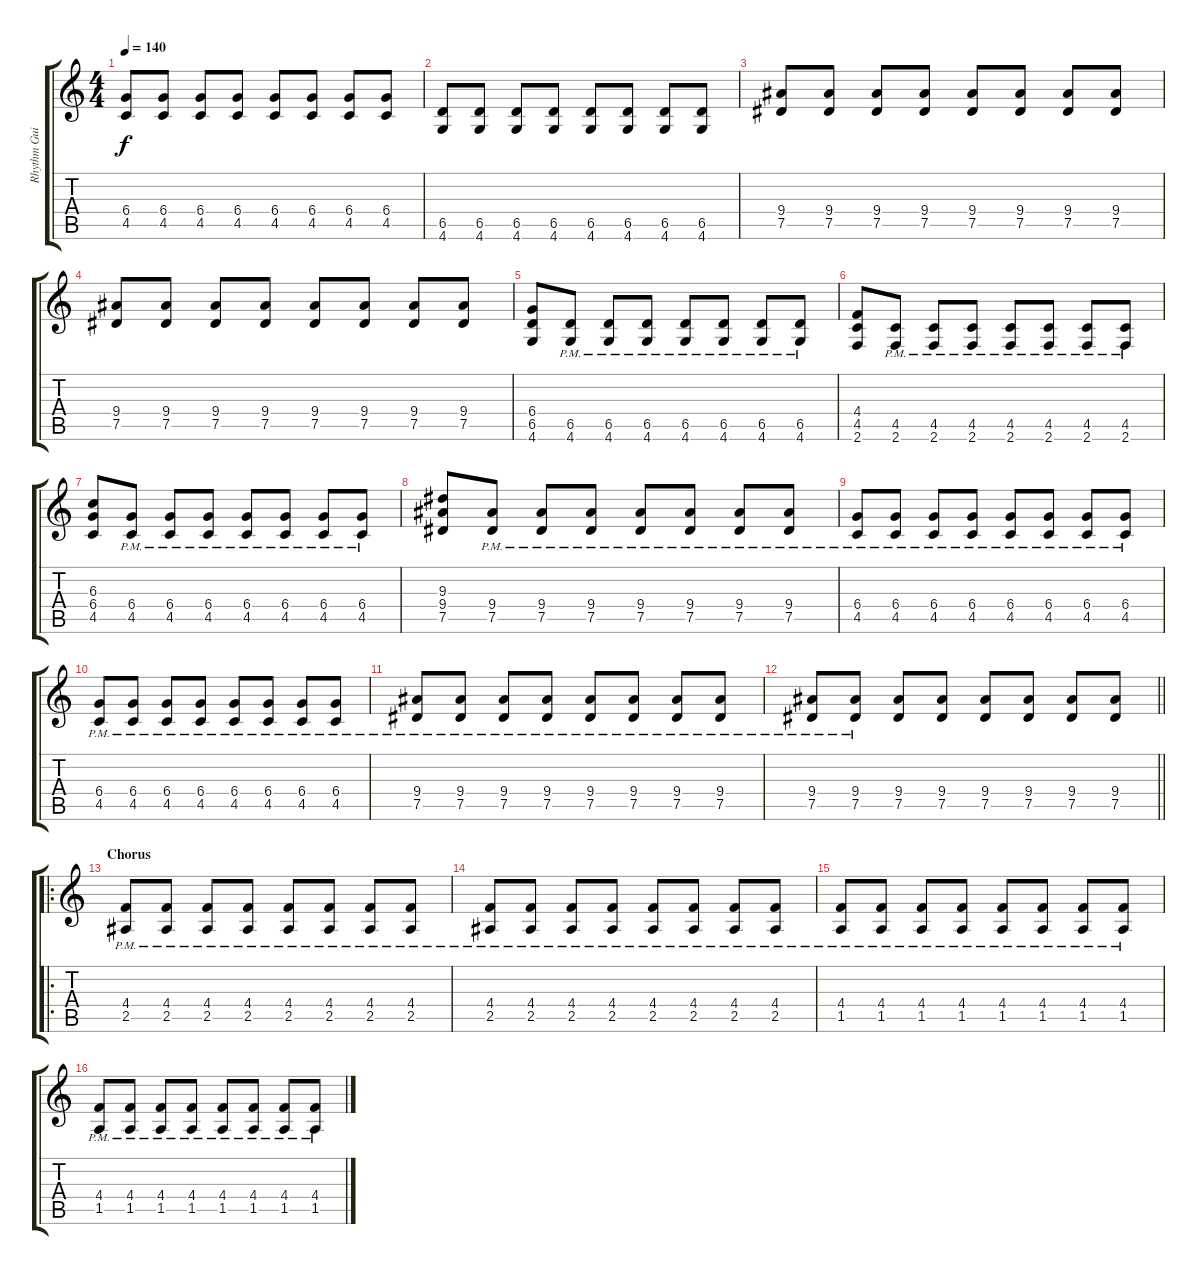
\track ("Rhythm Guitar" "Rhythm Gui") {instrument distortionguitar}
\staff {score tabs}
\tuning (Eb4 Bb3 Gb3 Db3 Ab2 Eb2) {hide}
\ts (4 4)
\tempo 140
\clef g2
\ks c
(6.4 4.5).8{dy f} (6.4 4.5).8 (6.4 4.5).8 (6.4 4.5).8 (6.4 4.5).8 (6.4 4.5).8 (6.4 4.5).8 (6.4 4.5).8 |
(6.5 4.6).8 (6.5 4.6).8 (6.5 4.6).8 (6.5 4.6).8 (6.5 4.6).8 (6.5 4.6).8 (6.5 4.6).8 (6.5 4.6).8 |
(9.4 7.5).8 (9.4 7.5).8 (9.4 7.5).8 (9.4 7.5).8 (9.4 7.5).8 (9.4 7.5).8 (9.4 7.5).8 (9.4 7.5).8 |
(9.4 7.5).8 (9.4 7.5).8 (9.4 7.5).8 (9.4 7.5).8 (9.4 7.5).8 (9.4 7.5).8 (9.4 7.5).8 (9.4 7.5).8 |
(6.4 6.5 4.6).8 (6.5{pm} 4.6{pm}).8 (6.5{pm} 4.6{pm}).8 (6.5{pm} 4.6{pm}).8 (6.5{pm} 4.6{pm}).8 (6.5{pm} 4.6{pm}).8 (6.5{pm} 4.6{pm}).8 (6.5{pm} 4.6{pm}).8 |
(4.4 4.5 2.6).8 (4.5{pm} 2.6{pm}).8 (4.5{pm} 2.6{pm}).8 (4.5{pm} 2.6{pm}).8 (4.5{pm} 2.6{pm}).8 (4.5{pm} 2.6{pm}).8 (4.5{pm} 2.6{pm}).8 (4.5{pm} 2.6{pm}).8 |
(6.3 6.4 4.5).8 (6.4{pm} 4.5{pm}).8 (6.4{pm} 4.5{pm}).8 (6.4{pm} 4.5{pm}).8 (6.4{pm} 4.5{pm}).8 (6.4{pm} 4.5{pm}).8 (6.4{pm} 4.5{pm}).8 (6.4{pm} 4.5{pm}).8 |
(9.3 9.4 7.5).8 (9.4{pm} 7.5{pm}).8 (9.4{pm} 7.5{pm}).8 (9.4{pm} 7.5{pm}).8 (9.4{pm} 7.5{pm}).8 (9.4{pm} 7.5{pm}).8 (9.4{pm} 7.5{pm}).8 (9.4{pm} 7.5{pm}).8 |
(6.4{pm} 4.5{pm}).8 (6.4{pm} 4.5{pm}).8 (6.4{pm} 4.5{pm}).8 (6.4{pm} 4.5{pm}).8 (6.4{pm} 4.5{pm}).8 (6.4{pm} 4.5{pm}).8 (6.4{pm} 4.5{pm}).8 (6.4{pm} 4.5{pm}).8 |
(6.4{pm} 4.5{pm}).8 (6.4{pm} 4.5{pm}).8 (6.4{pm} 4.5{pm}).8 (6.4{pm} 4.5{pm}).8 (6.4{pm} 4.5{pm}).8 (6.4{pm} 4.5{pm}).8 (6.4{pm} 4.5{pm}).8 (6.4{pm} 4.5{pm}).8 |
(9.4{pm} 7.5{pm}).8 (9.4{pm} 7.5{pm}).8 (9.4{pm} 7.5{pm}).8 (9.4{pm} 7.5{pm}).8 (9.4{pm} 7.5{pm}).8 (9.4{pm} 7.5{pm}).8 (9.4{pm} 7.5{pm}).8 (9.4{pm} 7.5{pm}).8 |
\barLineRight lightlight
(9.4{pm} 7.5{pm}).8 (9.4{pm} 7.5{pm}).8 (9.4 7.5).8 (9.4 7.5).8 (9.4 7.5).8 (9.4 7.5).8 (9.4 7.5).8 (9.4 7.5).8 |
\ro
\section ("" "Chorus")
(4.4{pm} 2.5{pm}).8 (4.4{pm} 2.5{pm}).8 (4.4{pm} 2.5{pm}).8 (4.4{pm} 2.5{pm}).8 (4.4{pm} 2.5{pm}).8 (4.4{pm} 2.5{pm}).8 (4.4{pm} 2.5{pm}).8 (4.4{pm} 2.5{pm}).8 |
(4.4{pm} 2.5{pm}).8 (4.4{pm} 2.5{pm}).8 (4.4{pm} 2.5{pm}).8 (4.4{pm} 2.5{pm}).8 (4.4{pm} 2.5{pm}).8 (4.4{pm} 2.5{pm}).8 (4.4{pm} 2.5{pm}).8 (4.4{pm} 2.5{pm}).8 |
(4.4{pm} 1.5{pm}).8 (4.4{pm} 1.5{pm}).8 (4.4{pm} 1.5{pm}).8 (4.4{pm} 1.5{pm}).8 (4.4{pm} 1.5{pm}).8 (4.4{pm} 1.5{pm}).8 (4.4{pm} 1.5{pm}).8 (4.4{pm} 1.5{pm}).8 |
(4.4{pm} 1.5{pm}).8 (4.4{pm} 1.5{pm}).8 (4.4{pm} 1.5{pm}).8 (4.4{pm} 1.5{pm}).8 (4.4{pm} 1.5{pm}).8 (4.4{pm} 1.5{pm}).8 (4.4{pm} 1.5{pm}).8 (4.4{pm} 1.5{pm}).8
